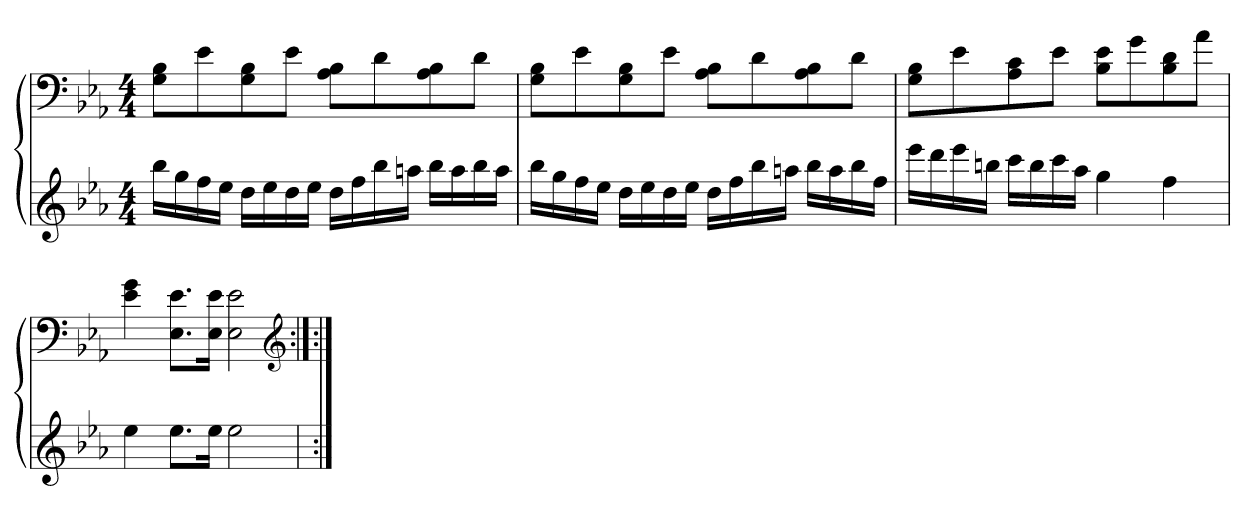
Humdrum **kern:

**kern	**kern
*part1	*part1
*staff2	*staff1
*clefG2	*clefF4
*k[b-e-a-]	*k[b-e-a-]
*c:	*c:
*M4/4	*M4/4
=	=
16bb-LL	8G 8B-L
16gg	.
16ff	8e-
16ee-JJ	.
16ddLL	8G 8B-
16ee-	.
16dd	8e-J
16ee-JJ	.
16ddLL	8A- 8B-L
16ff	.
16bb-	8d
16aanJJ	.
16bb-LL	8A- 8B-
16aa	.
16bb-	8dJ
16aaJJ	.
=	=
16bb-LL	8G 8B-L
16gg	.
16ff	8e-
16ee-JJ	.
16ddLL	8G 8B-
16ee-	.
16dd	8e-J
16ee-JJ	.
16ddLL	8A- 8B-L
16ff	.
16bb-	8d
16aanJJ	.
16bb-LL	8A- 8B-
16aa	.
16bb-	8dJ
16ffJJ	.
=	=
16eee-LL	8G 8B-L
16ddd	.
16eee-	8e-
16bbnJJ	.
16cccLL	8A- 8c
16bb	.
16ccc	8e-J
16aa-JJ	.
4gg	8B- 8e-L
.	8g
4ff	8B- 8d
.	8a-J
=	=
4ee-	4e- 4g
8.ee-L	8.E- 8.e-L
16ee-Jk	16E- 16e-Jk
2ee-	2E- 2e-
*	*clefG2
=	=:|!
*-	*-
